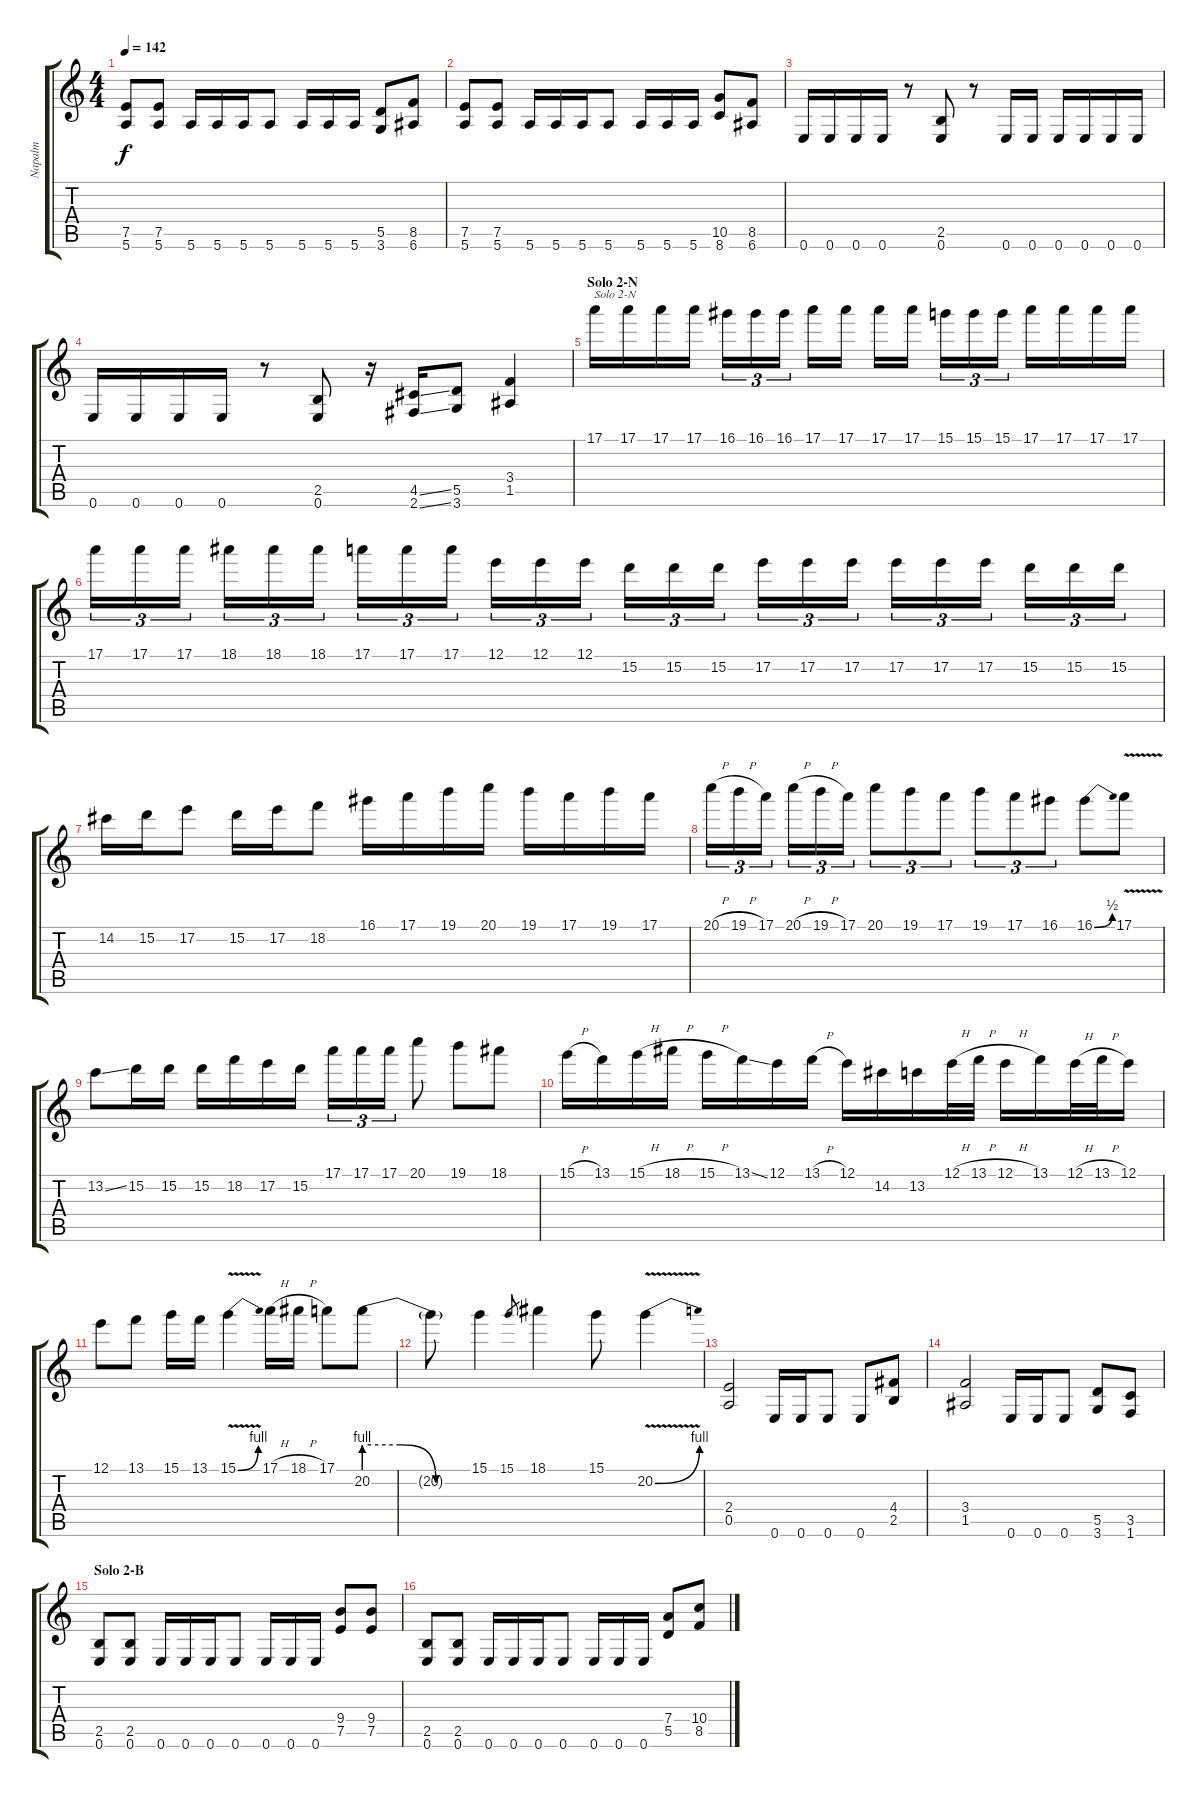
\track ("Napalm" "Napalm") {instrument overdrivenguitar}
\staff {score tabs}
\tuning (E4 B3 G3 D3 A2 E2) {hide}
\ts (4 4)
\tempo 142
\clef g2
\ks c
(7.5 5.6).8{dy f} (7.5 5.6).8 5.6.16 5.6.16 5.6.16 5.6.8 5.6.16 5.6.16 5.6.16 (5.5 3.6).8 (8.5 6.6).8 |
(7.5 5.6).8 (7.5 5.6).8 5.6.16 5.6.16 5.6.16 5.6.8 5.6.16 5.6.16 5.6.16 (10.5 8.6).8 (8.5 6.6).8 |
0.6.16 0.6.16 0.6.16 0.6.16 r.8 (2.5 0.6).8 r.8 0.6.16 0.6.16 0.6.16 0.6.16 0.6.16 0.6.16 |
0.6.16 0.6.16 0.6.16 0.6.16 r.8 (2.5 0.6).8 r.16 (4.5{ss} 2.6{ss}).16 (5.5 3.6).8 (3.4 1.5).4 |
\section ("" "Solo 2-N")
17.1.16{txt "Solo 2-N" volume 16} 17.1.16 17.1.16 17.1.16 16.1.16{tu (3 2)} 16.1.16{tu (3 2)} 16.1.16{tu (3 2)} 17.1.16 17.1.16 17.1.16 17.1.16 15.1.16{tu (3 2)} 15.1.16{tu (3 2)} 15.1.16{tu (3 2)} 17.1.16 17.1.16 17.1.16 17.1.16 |
17.1.16{tu (3 2)} 17.1.16{tu (3 2)} 17.1.16{tu (3 2)} 18.1.16{tu (3 2)} 18.1.16{tu (3 2)} 18.1.16{tu (3 2)} 17.1.16{tu (3 2)} 17.1.16{tu (3 2)} 17.1.16{tu (3 2)} 12.1.16{tu (3 2)} 12.1.16{tu (3 2)} 12.1.16{tu (3 2)} 15.2.16{tu (3 2)} 15.2.16{tu (3 2)} 15.2.16{tu (3 2)} 17.2.16{tu (3 2)} 17.2.16{tu (3 2)} 17.2.16{tu (3 2)} 17.2.16{tu (3 2)} 17.2.16{tu (3 2)} 17.2.16{tu (3 2)} 15.2.16{tu (3 2)} 15.2.16{tu (3 2)} 15.2.16{tu (3 2)} |
14.2.16 15.2.16 17.2.8 15.2.16 17.2.16 18.2.8 16.1.16 17.1.16 19.1.16 20.1.16 19.1.16 17.1.16 19.1.16 17.1.16 |
20.1{h}.16{tu (3 2)} 19.1{h}.16{tu (3 2)} 17.1.16{tu (3 2)} 20.1{h}.16{tu (3 2)} 19.1{h}.16{tu (3 2)} 17.1.16{tu (3 2)} 20.1.8{tu (3 2)} 19.1.8{tu (3 2)} 17.1.8{tu (3 2)} 19.1.8{tu (3 2)} 17.1.8{tu (3 2)} 16.1.8{tu (3 2)} 16.1{be (bend 0 0 60 2)}.8 17.1{v}.8 |
13.2{ss}.8 15.2.16 15.2.16 15.2.16 18.2.16 17.2.16 15.2.16 17.1.16{tu (3 2)} 17.1.16{tu (3 2)} 17.1.16{tu (3 2)} 20.1.8 19.1.8 18.1.8 |
15.1{h}.16 13.1.16 15.1{h}.16 18.1{h}.16 15.1{h}.16 13.1{ss}.16 12.1.16 13.1{h}.16 12.1.16 14.2.16 13.2.16 12.1{h}.32 13.1{h}.32 12.1{h}.16 13.1.16 12.1{h}.32 13.1{h}.32 12.1.16 |
12.1.8 13.1.8 15.1.16 13.1.16 15.1{be (bend 0 0 60 4) v}.4 17.1{h}.16 18.1{h}.16 17.1.8 20.2{be (custom 0 4 20 4 40 0 60 0)}.8 |
20.2{t}.8 15.1.4 15.1.8{gr} 18.1.4 15.1.8 20.2{be (bend 0 0 60 4) v}.4 |
(2.4 0.5).2{volume 13} 0.6.16 0.6.16 0.6.8 0.6.8 (4.4 2.5).8 |
(3.4 1.5).2 0.6.16 0.6.16 0.6.8 (5.5 3.6).8 (3.5 1.6).8 |
\section ("" "Solo 2-B")
(2.5 0.6).8 (2.5 0.6).8 0.6.16 0.6.16 0.6.16 0.6.8 0.6.16 0.6.16 0.6.16 (9.4 7.5).8 (9.4 7.5).8 |
(2.5 0.6).8 (2.5 0.6).8 0.6.16 0.6.16 0.6.16 0.6.8 0.6.16 0.6.16 0.6.16 (7.4 5.5).8 (10.4 8.5).8
